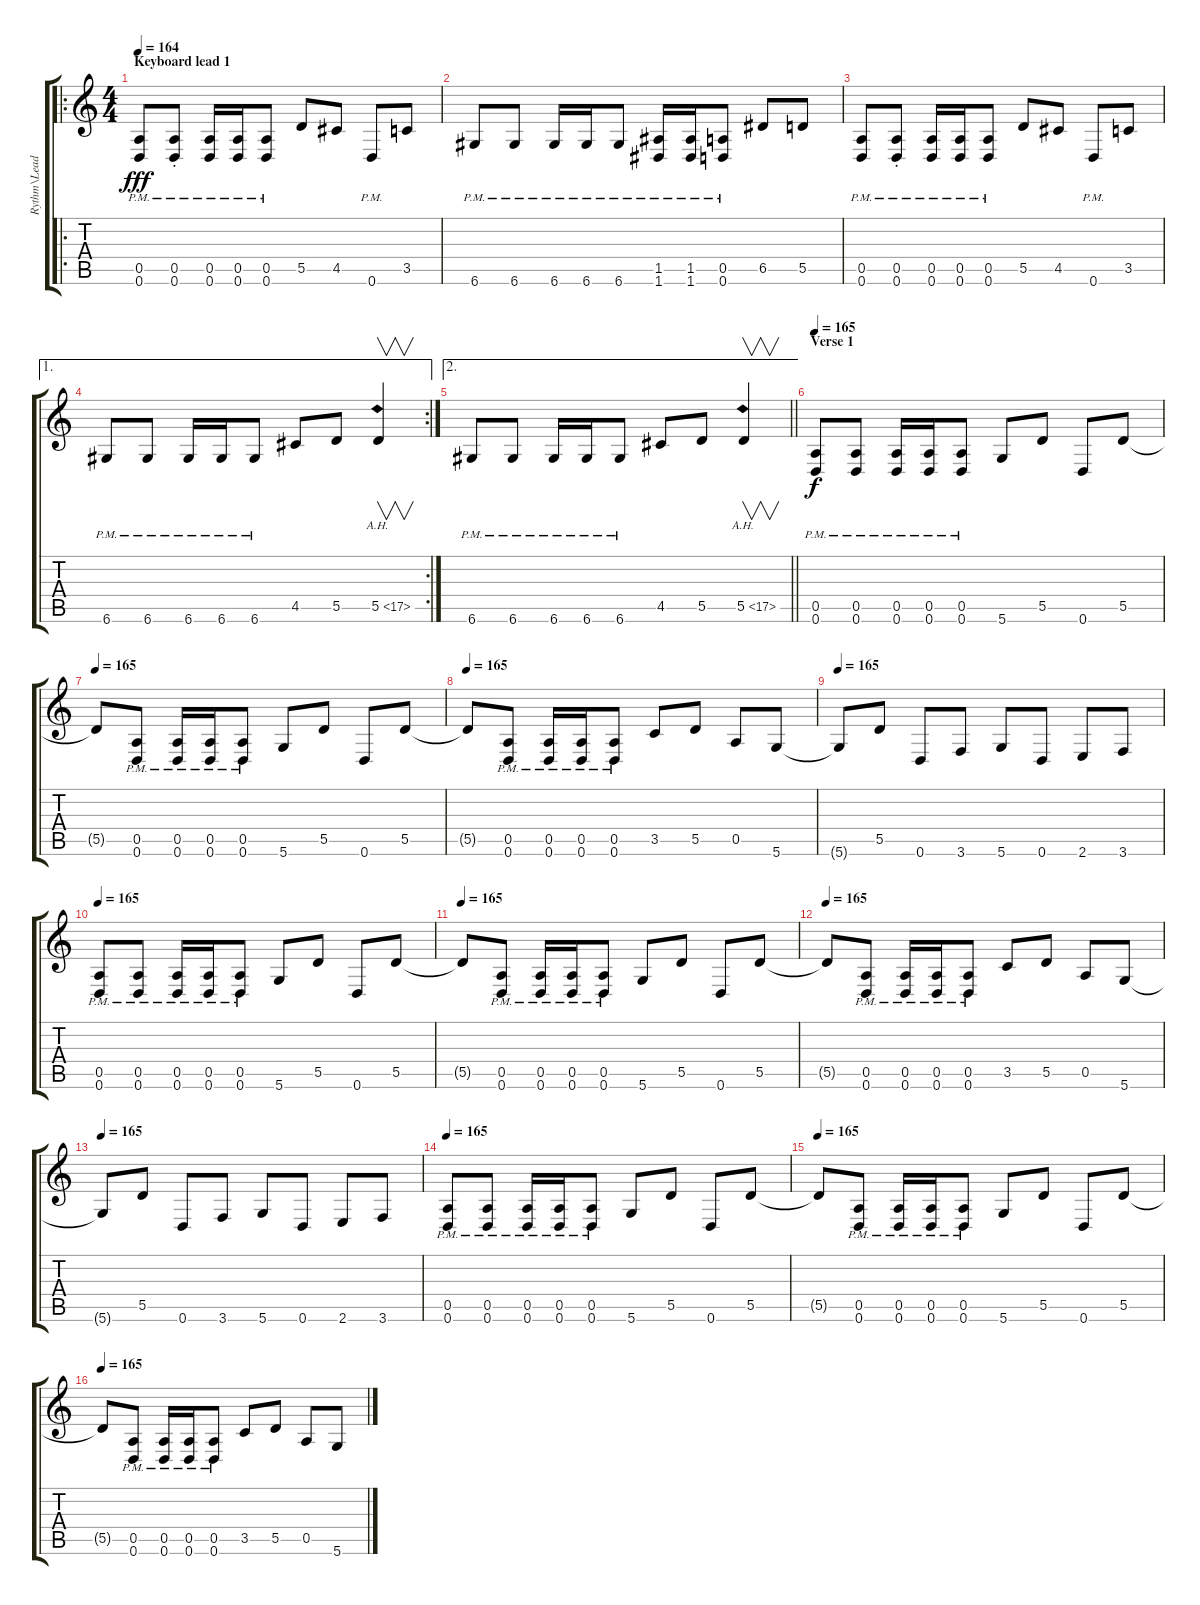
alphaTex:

\track ("Rythm\\Lead" "Rythm\\Lead") {instrument distortionguitar}
\staff {score tabs}
\tuning (E4 B3 G3 D3 A2 D2) {hide}
\ro
\ts (4 4)
\section ("" "Keyboard lead 1")
\tempo 164
\clef g2
\ks c
(0.5{pm} 0.6{pm}).8{dy fff volume 11} (0.5{pm st} 0.6{pm}).8 (0.5{pm} 0.6{pm}).16 (0.5{pm} 0.6{pm}).16 (0.5{pm} 0.6{pm}).8 5.5.8 4.5.8 0.6{pm}.8 3.5.8 |
6.6{pm}.8 6.6{pm}.8 6.6{pm}.16 6.6{pm}.16 6.6{pm}.8 (1.5{pm} 1.6{pm}).16 (1.5{pm} 1.6{pm}).16 (0.5{pm} 0.6{pm}).8 6.5.8 5.5.8 |
(0.5{pm} 0.6{pm}).8 (0.5{pm st} 0.6{pm}).8 (0.5{pm} 0.6{pm}).16 (0.5{pm} 0.6{pm}).16 (0.5{pm} 0.6{pm}).8 5.5.8 4.5.8 0.6{pm}.8 3.5.8 |
\ae 1
\rc 2
6.6{pm}.8 6.6{pm}.8 6.6{pm}.16 6.6{pm}.16 6.6{pm}.8 4.5.8 5.5.8 5.5{ah 12}.4{v} |
\ae 2
\barLineRight lightlight
6.6{pm}.8 6.6{pm}.8 6.6{pm}.16 6.6{pm}.16 6.6{pm}.8 4.5.8 5.5.8 5.5{ah 12}.4{v} |
\section ("" "Verse 1")
\tempo 165
(0.5{pm} 0.6{pm}).8{dy f volume 14} (0.5{pm} 0.6{pm}).8 (0.5{pm} 0.6{pm}).16 (0.5{pm} 0.6{pm}).16 (0.5{pm} 0.6{pm}).8 5.6.8 5.5.8 0.6.8 5.5.8 |
\tempo 165
5.5{t}.8 (0.5{pm} 0.6{pm}).8 (0.5{pm} 0.6{pm}).16 (0.5{pm} 0.6{pm}).16 (0.5{pm} 0.6{pm}).8 5.6.8 5.5.8 0.6.8 5.5.8 |
\tempo 165
5.5{t}.8 (0.5{pm} 0.6{pm}).8 (0.5{pm} 0.6{pm}).16 (0.5{pm} 0.6{pm}).16 (0.5{pm} 0.6{pm}).8 3.5.8 5.5.8 0.5.8 5.6.8 |
\tempo 165
5.6{t}.8 5.5.8 0.6.8 3.6.8 5.6.8 0.6.8 2.6.8 3.6.8 |
\tempo 165
(0.5{pm} 0.6{pm}).8 (0.5{pm} 0.6{pm}).8 (0.5{pm} 0.6{pm}).16 (0.5{pm} 0.6{pm}).16 (0.5{pm} 0.6{pm}).8 5.6.8 5.5.8 0.6.8 5.5.8 |
\tempo 165
5.5{t}.8 (0.5{pm} 0.6{pm}).8 (0.5{pm} 0.6{pm}).16 (0.5{pm} 0.6{pm}).16 (0.5{pm} 0.6{pm}).8 5.6.8 5.5.8 0.6.8 5.5.8 |
\tempo 165
5.5{t}.8 (0.5{pm} 0.6{pm}).8 (0.5{pm} 0.6{pm}).16 (0.5{pm} 0.6{pm}).16 (0.5{pm} 0.6{pm}).8 3.5.8 5.5.8 0.5.8 5.6.8 |
\tempo 165
5.6{t}.8 5.5.8 0.6.8 3.6.8 5.6.8 0.6.8 2.6.8 3.6.8 |
\tempo 165
(0.5{pm} 0.6{pm}).8 (0.5{pm} 0.6{pm}).8 (0.5{pm} 0.6{pm}).16 (0.5{pm} 0.6{pm}).16 (0.5{pm} 0.6{pm}).8 5.6.8 5.5.8 0.6.8 5.5.8 |
\tempo 165
5.5{t}.8 (0.5{pm} 0.6{pm}).8 (0.5{pm} 0.6{pm}).16 (0.5{pm} 0.6{pm}).16 (0.5{pm} 0.6{pm}).8 5.6.8 5.5.8 0.6.8 5.5.8 |
\tempo 165
5.5{t}.8 (0.5{pm} 0.6{pm}).8 (0.5{pm} 0.6{pm}).16 (0.5{pm} 0.6{pm}).16 (0.5{pm} 0.6{pm}).8 3.5.8 5.5.8 0.5.8 5.6.8
